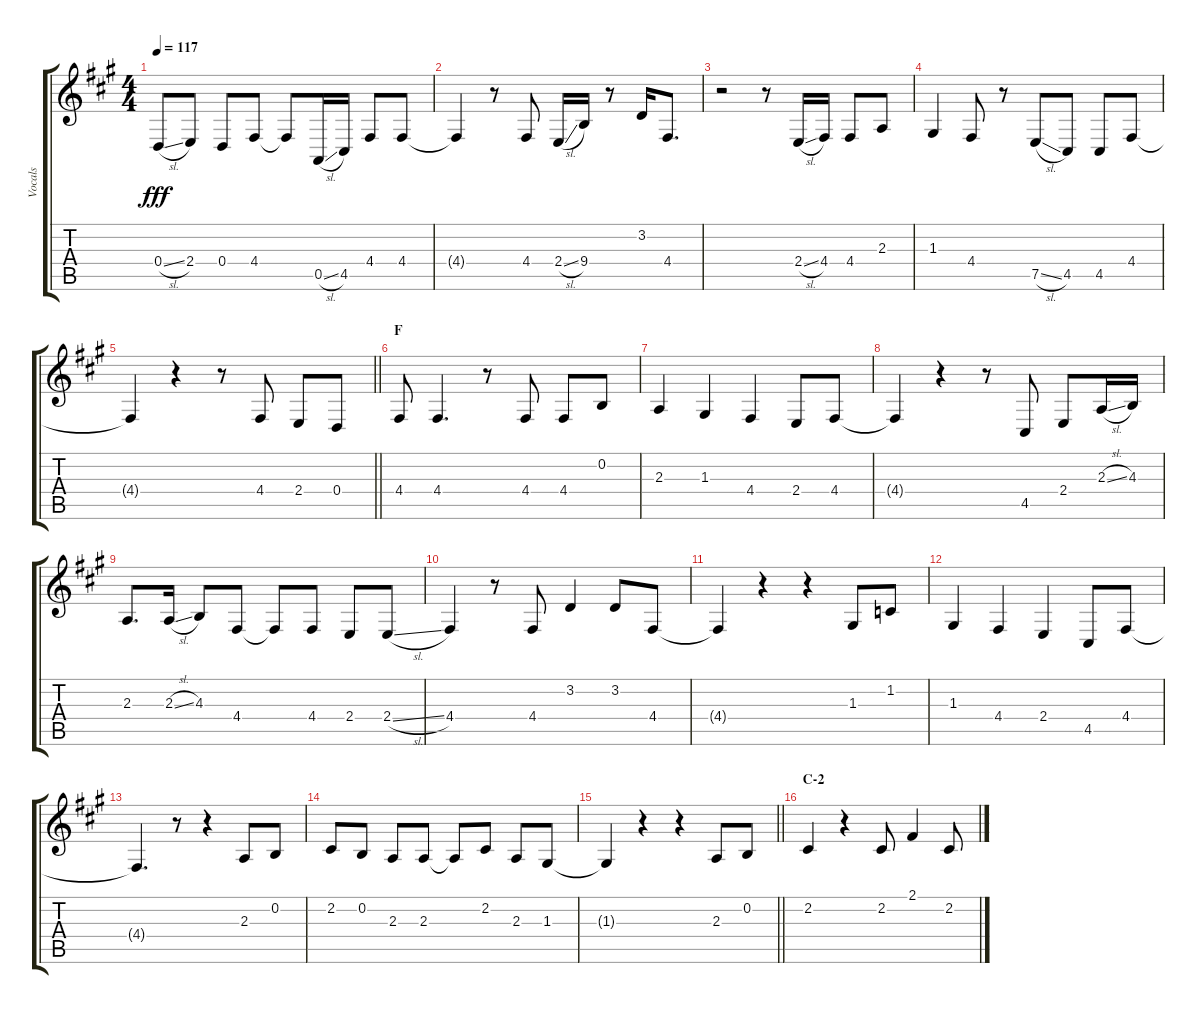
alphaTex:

\track ("Vocals" "Vocals") {instrument voiceoohs}
\staff {score tabs}
\tuning (E4 B3 G3 D3 A2 E2) {hide}
\ts (4 4)
\tempo 117
\clef g2
\ks a
0.4{sl}.8{dy fff} 2.4.8 0.4.8 4.4.8 4.4{t}.8 0.5{sl}.16 4.5.16 4.4.8 4.4.8 |
4.4{t}.4 r.8 4.4.8 2.4{sl}.16 9.4.16 r.8 3.2.16 4.4.8{d} |
r.2 r.8 2.4{sl}.16 4.4.16 4.4.8 2.3.8 |
1.3.4 4.4.8 r.8 7.5{sl}.8 4.5.8 4.5.8 4.4.8 |
\barLineRight lightlight
4.4{t}.4 r.4 r.8 4.4.8 2.4.8 0.4.8 |
\section ("" "F")
4.4.8 4.4.4{d} r.8 4.4.8 4.4.8 0.2.8 |
2.3.4 1.3.4 4.4.4 2.4.8 4.4.8 |
4.4{t}.4 r.4 r.8 4.5.8 2.4.8 2.3{sl}.16 4.3.16 |
2.3.8{d} 2.3{sl}.16 4.3.8 4.4.8 4.4{t}.8 4.4.8 2.4.8 2.4{sl}.8 |
4.4.4 r.8 4.4.8 3.2.4 3.2.8 4.4.8 |
4.4{t}.4 r.4 r.4 1.3.8 1.2.8 |
1.3.4 4.4.4 2.4.4 4.5.8 4.4.8 |
4.4{t}.4{d} r.8 r.4 2.3.8 0.2.8 |
2.2.8 0.2.8 2.3.8 2.3.8 2.3{t}.8 2.2.8 2.3.8 1.3.8 |
\barLineRight lightlight
1.3{t}.4 r.4 r.4 2.3.8 0.2.8 |
\section ("" "C-2")
2.2.4 r.4 2.2.8 2.1.4 2.2.8
